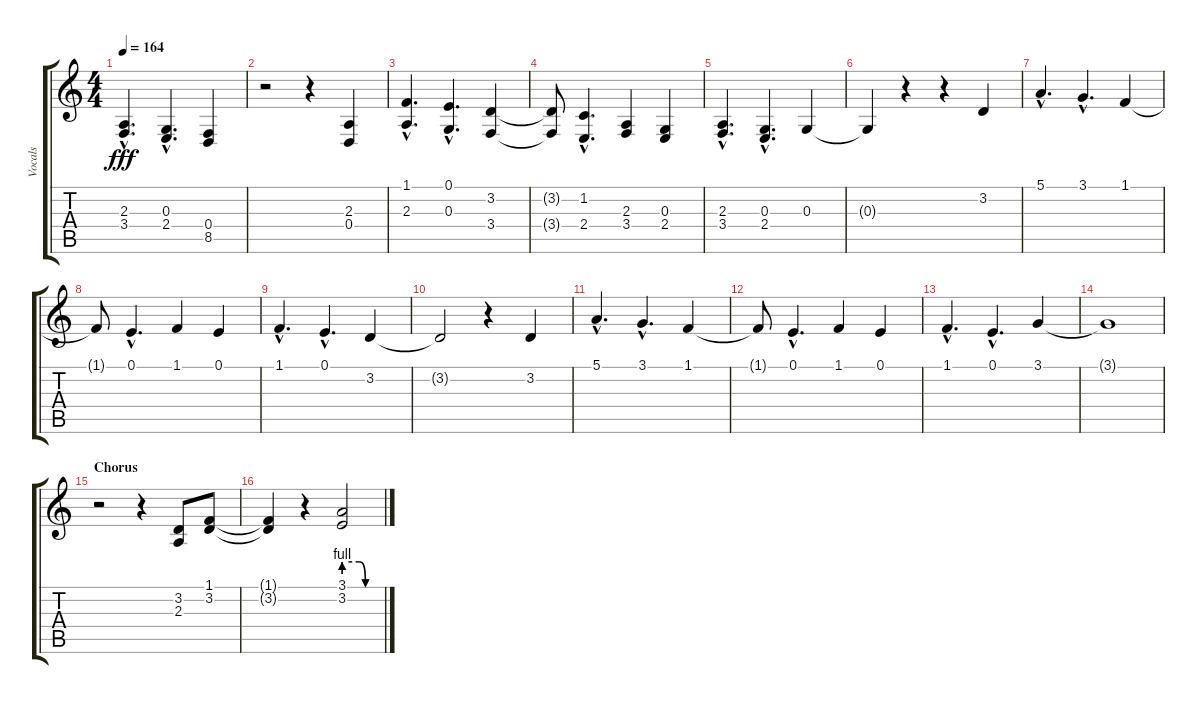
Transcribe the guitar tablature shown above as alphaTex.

\track ("Vocals" "Vocals") {instrument lead2sawtooth}
\staff {score tabs}
\tuning (E4 B3 G3 D3 A2 E2) {hide}
\ts (4 4)
\tempo 164
\clef g2
\ks c
(2.3{hac} 3.4{hac}).4{d dy fff} (0.3{hac} 2.4{hac}).4{d} (0.4 8.5).4 |
r.2 r.4 (2.3 0.4).4 |
(1.1{hac} 2.3{hac}).4{d} (0.1{hac} 0.3{hac}).4{d} (3.2 3.4).4 |
(3.2{t} 3.4{t}).8 (1.2{hac} 2.4{hac}).4{d} (2.3 3.4).4 (0.3 2.4).4 |
(2.3{hac} 3.4{hac}).4{d} (0.3{hac} 2.4{hac}).4{d} 0.3.4 |
0.3{t}.4 r.4 r.4 3.2.4{volume 16} |
5.1{hac}.4{d} 3.1{hac}.4{d} 1.1.4 |
1.1{t}.8 0.1{hac}.4{d} 1.1.4 0.1.4 |
1.1{hac}.4{d} 0.1{hac}.4{d} 3.2.4 |
3.2{t}.2 r.4 3.2.4 |
5.1{hac}.4{d} 3.1{hac}.4{d} 1.1.4 |
1.1{t}.8 0.1{hac}.4{d} 1.1.4 0.1.4 |
1.1{hac}.4{d} 0.1{hac}.4{d} 3.1.4 |
3.1{t}.1 |
\section ("" "Chorus")
r.2 r.4 (3.2 2.3).8 (1.1 3.2).8 |
(1.1{t} 3.2{t}).4 r.4 (3.1{be (custom 0 4 25 4 35 0 60 0)} 3.2{be (custom 0 4 25 4 35 0 60 0)}).2
